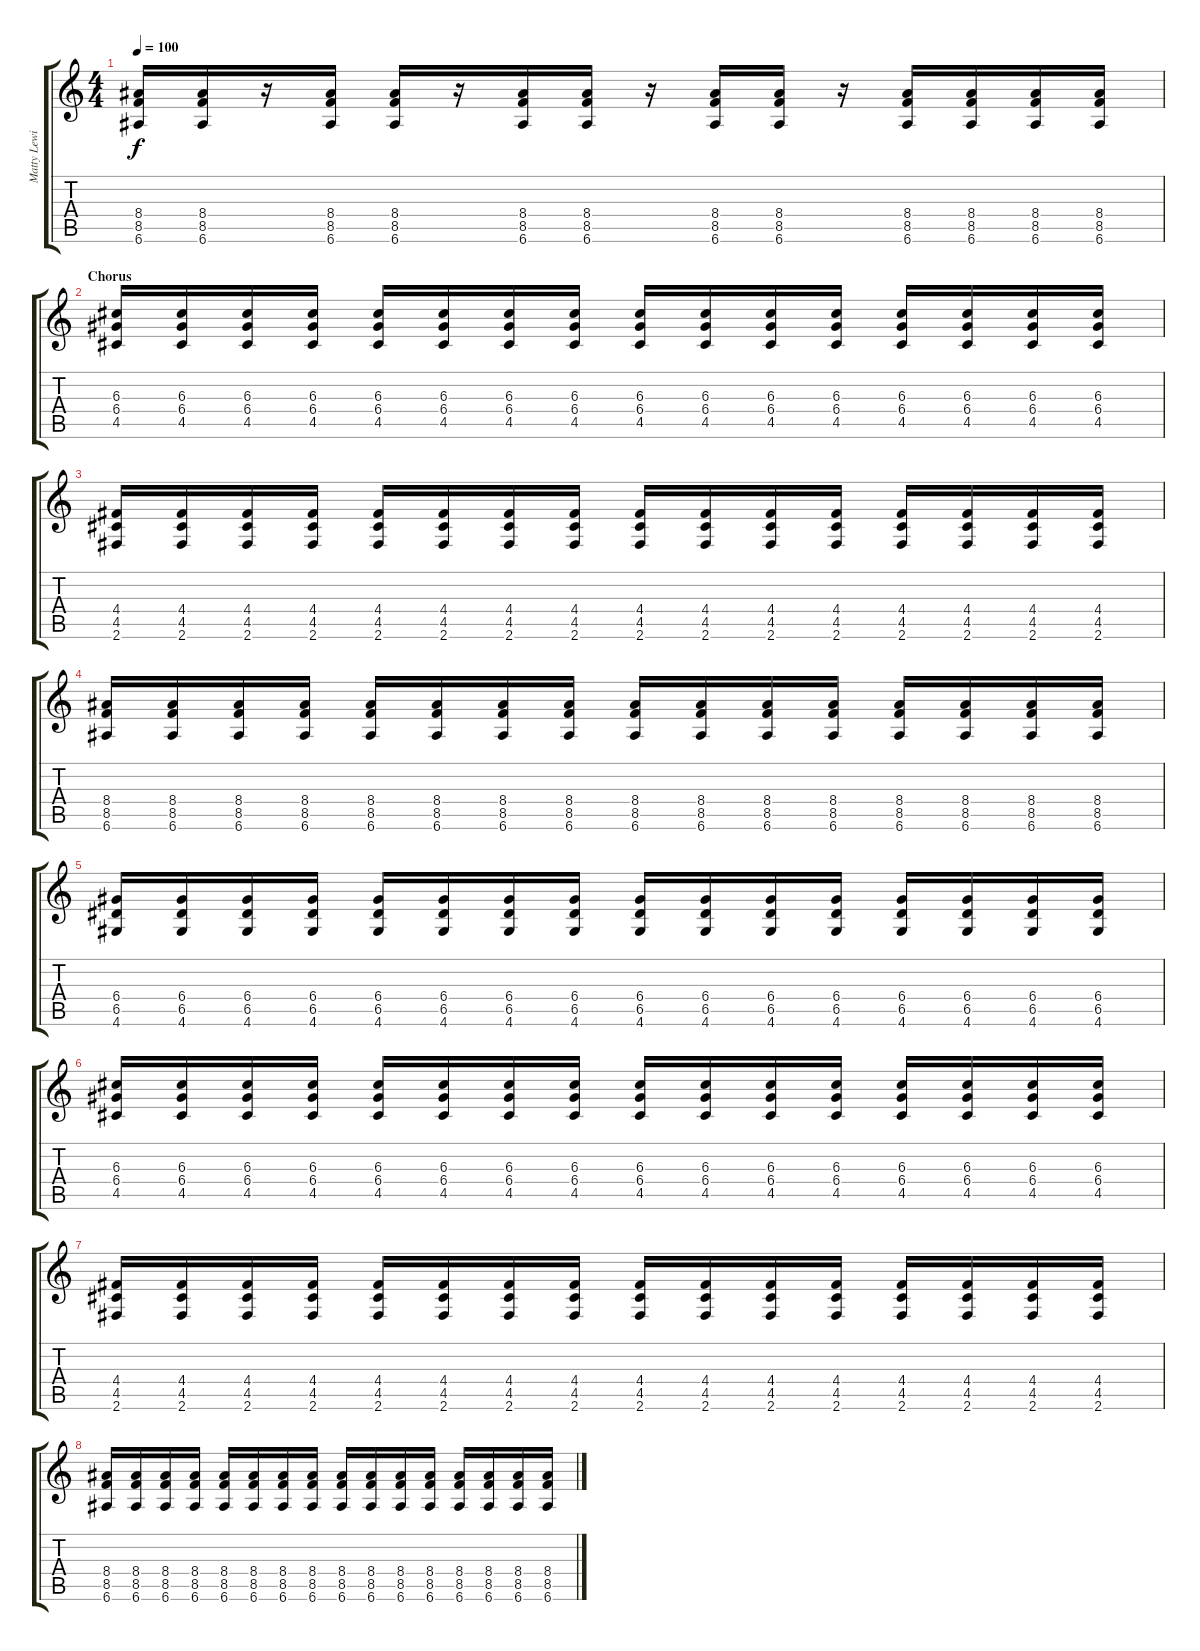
\track ("Matty Lewis" "Matty Lewi") {instrument distortionguitar}
\staff {score tabs}
\tuning (E4 B3 G3 D3 A2 E2) {hide}
\ts (4 4)
\tempo 100
\clef g2
\ks c
(8.4 8.5 6.6).16{dy f} (8.4 8.5 6.6).16 r.16 (8.4 8.5 6.6).16 (8.4 8.5 6.6).16 r.16 (8.4 8.5 6.6).16 (8.4 8.5 6.6).16 r.16 (8.4 8.5 6.6).16 (8.4 8.5 6.6).16 r.16 (8.4 8.5 6.6).16 (8.4 8.5 6.6).16 (8.4 8.5 6.6).16 (8.4 8.5 6.6).16 |
\section ("" "Chorus")
(6.3 6.4 4.5).16 (6.3 6.4 4.5).16 (6.3 6.4 4.5).16 (6.3 6.4 4.5).16 (6.3 6.4 4.5).16 (6.3 6.4 4.5).16 (6.3 6.4 4.5).16 (6.3 6.4 4.5).16 (6.3 6.4 4.5).16 (6.3 6.4 4.5).16 (6.3 6.4 4.5).16 (6.3 6.4 4.5).16 (6.3 6.4 4.5).16 (6.3 6.4 4.5).16 (6.3 6.4 4.5).16 (6.3 6.4 4.5).16 |
(4.4 4.5 2.6).16 (4.4 4.5 2.6).16 (4.4 4.5 2.6).16 (4.4 4.5 2.6).16 (4.4 4.5 2.6).16 (4.4 4.5 2.6).16 (4.4 4.5 2.6).16 (4.4 4.5 2.6).16 (4.4 4.5 2.6).16 (4.4 4.5 2.6).16 (4.4 4.5 2.6).16 (4.4 4.5 2.6).16 (4.4 4.5 2.6).16 (4.4 4.5 2.6).16 (4.4 4.5 2.6).16 (4.4 4.5 2.6).16 |
(8.4 8.5 6.6).16 (8.4 8.5 6.6).16 (8.4 8.5 6.6).16 (8.4 8.5 6.6).16 (8.4 8.5 6.6).16 (8.4 8.5 6.6).16 (8.4 8.5 6.6).16 (8.4 8.5 6.6).16 (8.4 8.5 6.6).16 (8.4 8.5 6.6).16 (8.4 8.5 6.6).16 (8.4 8.5 6.6).16 (8.4 8.5 6.6).16 (8.4 8.5 6.6).16 (8.4 8.5 6.6).16 (8.4 8.5 6.6).16 |
(6.4 6.5 4.6).16 (6.4 6.5 4.6).16 (6.4 6.5 4.6).16 (6.4 6.5 4.6).16 (6.4 6.5 4.6).16 (6.4 6.5 4.6).16 (6.4 6.5 4.6).16 (6.4 6.5 4.6).16 (6.4 6.5 4.6).16 (6.4 6.5 4.6).16 (6.4 6.5 4.6).16 (6.4 6.5 4.6).16 (6.4 6.5 4.6).16 (6.4 6.5 4.6).16 (6.4 6.5 4.6).16 (6.4 6.5 4.6).16 |
(6.3 6.4 4.5).16 (6.3 6.4 4.5).16 (6.3 6.4 4.5).16 (6.3 6.4 4.5).16 (6.3 6.4 4.5).16 (6.3 6.4 4.5).16 (6.3 6.4 4.5).16 (6.3 6.4 4.5).16 (6.3 6.4 4.5).16 (6.3 6.4 4.5).16 (6.3 6.4 4.5).16 (6.3 6.4 4.5).16 (6.3 6.4 4.5).16 (6.3 6.4 4.5).16 (6.3 6.4 4.5).16 (6.3 6.4 4.5).16 |
(4.4 4.5 2.6).16 (4.4 4.5 2.6).16 (4.4 4.5 2.6).16 (4.4 4.5 2.6).16 (4.4 4.5 2.6).16 (4.4 4.5 2.6).16 (4.4 4.5 2.6).16 (4.4 4.5 2.6).16 (4.4 4.5 2.6).16 (4.4 4.5 2.6).16 (4.4 4.5 2.6).16 (4.4 4.5 2.6).16 (4.4 4.5 2.6).16 (4.4 4.5 2.6).16 (4.4 4.5 2.6).16 (4.4 4.5 2.6).16 |
(8.4 8.5 6.6).16 (8.4 8.5 6.6).16 (8.4 8.5 6.6).16 (8.4 8.5 6.6).16 (8.4 8.5 6.6).16 (8.4 8.5 6.6).16 (8.4 8.5 6.6).16 (8.4 8.5 6.6).16 (8.4 8.5 6.6).16 (8.4 8.5 6.6).16 (8.4 8.5 6.6).16 (8.4 8.5 6.6).16 (8.4 8.5 6.6).16 (8.4 8.5 6.6).16 (8.4 8.5 6.6).16 (8.4 8.5 6.6).16
